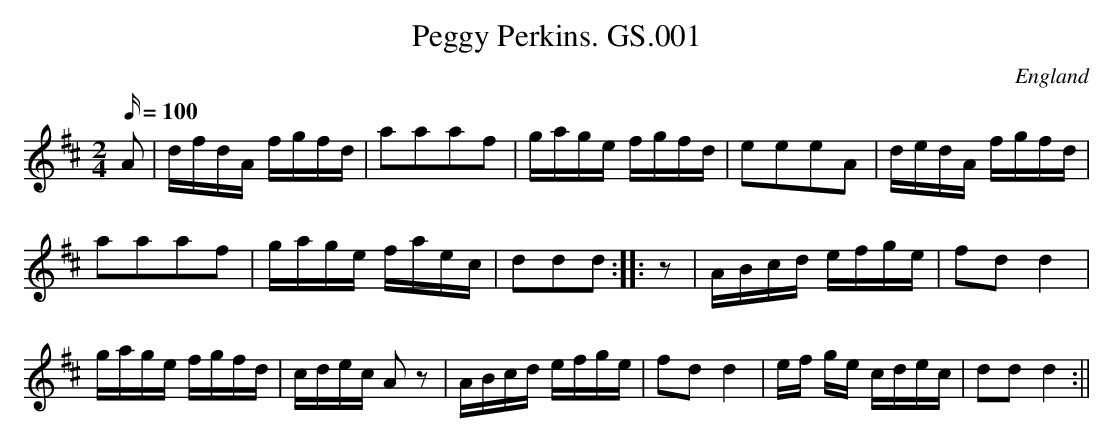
X:1
T:Peggy Perkins. GS.001
M:2/4
L:1/16
Q:100
O:England
K:D major
A2 | dfdA fgfd | a2a2a2f2 | gage fgfd | e2e2e2A2 | dedA fgfd |! a2a2a2f2
 | gage faec | d2d2d2 :||:
z2|ABcd efge | f2d2 d4 |! gage fgfd | cdec A2 z2 | ABcd efge | f2d2 d4 |
 ef
ge cdec | d2d2 d4 :||
